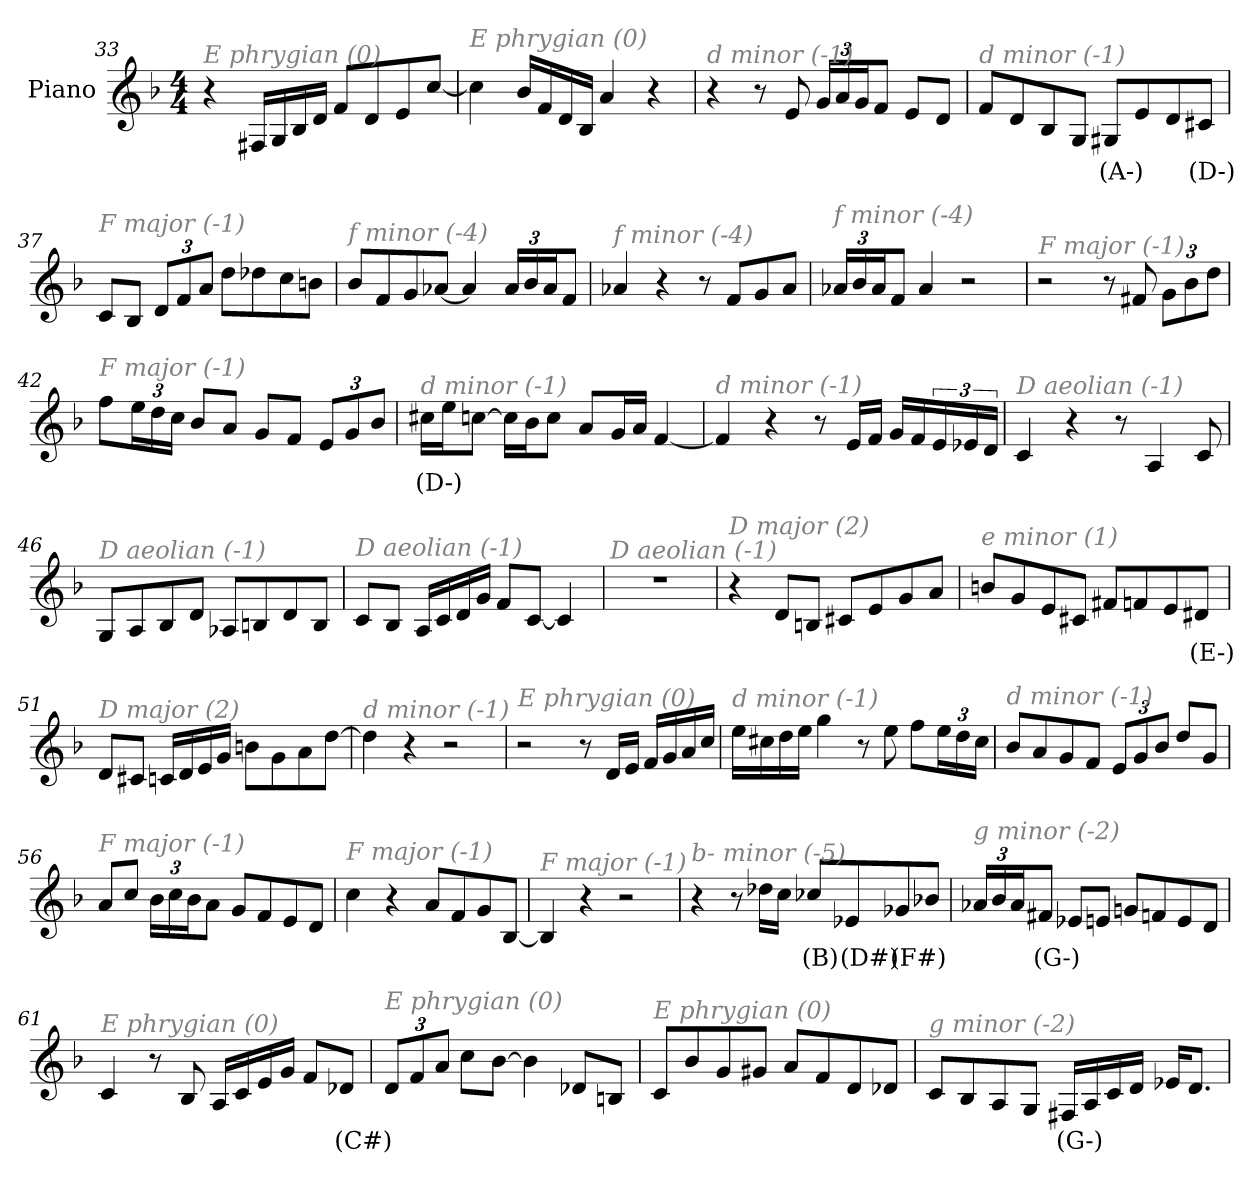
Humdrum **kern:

**kern	**text
*part1	*part1
*staff1	*staff1
*I"Piano	*
*I'Pno	*
*clefG2	*
*k[b-]	*
*F:	*
*M4/4	*
=33	=33
!LO:TX:i:color=#808080:t=E phrygian (0)	!
4r	.
16F#X/LL	.
16G/	.
16B-/	.
16d/JJ	.
8f/L	.
8d/	.
8e/	.
[8cc/J	.
=34	=34
!LO:TX:i:color=#808080:t=E phrygian (0)	!
4cc\]	.
16b-/LL	.
16f/	.
16d/	.
16B-/JJ	.
4a/	.
4r	.
=35	=35
!LO:TX:i:color=#808080:t=d minor (-1)	!
4r	.
8r	.
8e/	.
*Xbrackettup	*
24g/LL	.
24a/	.
24g/J	.
8f/J	.
8e/L	.
8d/J	.
!!LO:LB:g=z
=36	=36
!LO:TX:i:color=#808080:t=d minor (-1)	!
8f/L	.
8d/	.
8B-/	.
8G/J	.
8G#Xi/L	(A-)
8e/	.
8d/	.
8c#Xi/J	(D-)
=37	=37
!LO:TX:i:color=#808080:t=F major (-1)	!
8c/L	.
8B-/J	.
12d/L	.
12f/	.
12a/J	.
8dd\L	.
8dd-X\	.
8cc\	.
8bn\J	.
=38	=38
!LO:TX:i:color=#808080:t=f minor (-4)	!
8b-/L	.
8f/	.
8g/	.
[8a-X/J	.
4a-/]	.
24a-/LL	.
24b-/	.
24a-/J	.
8f/J	.
=39	=39
!LO:TX:i:color=#808080:t=f minor (-4)	!
4a-X/	.
4r	.
8r	.
8f/L	.
8g/	.
8a-/J	.
!!LO:PB:g=z
=40	=40
!LO:TX:i:color=#808080:t=f minor (-4)	!
24a-X/LL	.
24b-/	.
24a-/J	.
8f/J	.
4a-/	.
2r	.
=41	=41
!LO:TX:i:color=#808080:t=F major (-1)	!
2r	.
8r	.
8f#X/	.
12g\L	.
12b-\	.
12dd\J	.
=42	=42
!LO:TX:i:color=#808080:t=F major (-1)	!
8ff\L	.
24ee\L	.
24dd\	.
24cc\JJ	.
8b-/L	.
8a/J	.
8g/L	.
8f/J	.
12e/L	.
12g/	.
12b-/J	.
=43	=43
!LO:TX:i:color=#808080:t=d minor (-1)	!
16cc#Xi\LL	(D-)
16ee\J	.
[8cc\J	.
16cc\LL]	.
16b-\J	.
8cc\J	.
8a/L	.
16g/L	.
16a/JJ	.
[4f/	.
!!LO:LB:g=z
=44	=44
!LO:TX:i:color=#808080:t=d minor (-1)	!
4f/]	.
4r	.
8r	.
16e/LL	.
16f/JJ	.
16g/LL	.
16f/	.
*brackettup	*
24e/	.
24e-X/	.
24d/JJ	.
=45	=45
!LO:TX:i:color=#808080:t=D aeolian (-1)	!
4c/	.
4r	.
8r	.
4A/	.
8c/	.
=46	=46
!LO:TX:i:color=#808080:t=D aeolian (-1)	!
8G/L	.
8A/	.
8B-/	.
8d/J	.
8A-X/L	.
8Bn/	.
8d/	.
8B/J	.
=47	=47
!LO:TX:i:color=#808080:t=D aeolian (-1)	!
8c/L	.
8B-/J	.
16A/LL	.
16c/	.
16d/	.
16g/JJ	.
8f/L	.
[8c/J	.
4c/]	.
!!LO:LB:g=z
=48	=48
!LO:TX:i:color=#808080:t=D aeolian (-1)	!
1r	.
=49	=49
!LO:TX:i:color=#808080:t=D major (2)	!
4r	.
8d/L	.
8Bn/J	.
8c#X/L	.
8e/	.
8g/	.
8a/J	.
=50	=50
!LO:TX:i:color=#808080:t=e minor (1)	!
8bn/L	.
8g/	.
8e/	.
8c#X/J	.
8f#X/L	.
8fn/	.
8e/	.
8d#Xi/J	(E-)
=51	=51
!LO:TX:i:color=#808080:t=D major (2)	!
8d/L	.
8c#X/J	.
16cn/LL	.
16d/	.
16e/	.
16g/JJ	.
8bn\L	.
8g\	.
8a\	.
[8dd\J	.
=52	=52
!LO:TX:i:color=#808080:t=d minor (-1)	!
4dd\]	.
4r	.
2r	.
!!LO:LB:g=z
=53	=53
!LO:TX:i:color=#808080:t=E phrygian (0)	!
2r	.
8r	.
16d/LL	.
16e/JJ	.
16f/LL	.
16g/	.
16a/	.
16cc/JJ	.
=54	=54
!LO:TX:i:color=#808080:t=d minor (-1)	!
16ee\LL	.
16cc#X\	.
16dd\	.
16ee\JJ	.
4gg\	.
8r	.
8ee\	.
8ff\L	.
*Xbrackettup	*
24ee\L	.
24dd\	.
24cc#\JJ	.
=55	=55
!LO:TX:i:color=#808080:t=d minor (-1)	!
8b-/L	.
8a/	.
8g/	.
8f/J	.
12e/L	.
12g/	.
12b-/J	.
8dd/L	.
8g/J	.
=56	=56
!LO:TX:i:color=#808080:t=F major (-1)	!
8a/L	.
8cc/J	.
24b-\LL	.
24cc\	.
24b-\J	.
8a\J	.
8g/L	.
8f/	.
8e/	.
8d/J	.
!!LO:LB:g=z
=57	=57
!LO:TX:i:color=#808080:t=F major (-1)	!
4cc\	.
4r	.
8a/L	.
8f/	.
8g/	.
[8B-/J	.
=58	=58
!LO:TX:i:color=#808080:t=F major (-1)	!
4B-/]	.
4r	.
2r	.
=59	=59
!LO:TX:i:color=#808080:t=b- minor (-5)	!
4r	.
8r	.
16dd-X\LL	.
16cc\JJ	.
8cc-Xi/L	(B)
8e-Xi/	(D#)
8g-Xi/	(F#)
8b-X/J	.
=60	=60
!LO:TX:i:color=#808080:t=g minor (-2)	!
24a-X/LL	.
24b-/	.
24a-/J	.
8f#Xi/J	(G-)
8e-X/L	.
8en/J	.
8gn/L	.
8f/	.
8e/	.
8d/J	.
!!LO:LB:g=z
=61	=61
!LO:TX:i:color=#808080:t=E phrygian (0)	!
4c/	.
8r	.
8B-/	.
16A/LL	.
16c/	.
16e/	.
16g/JJ	.
8f/L	.
8d-Xi/J	(C#)
=62	=62
!LO:TX:i:color=#808080:t=E phrygian (0)	!
12d/L	.
12f/	.
12a/J	.
8cc\L	.
[8b-\J	.
4b-\]	.
8d-X/L	.
8Bn/J	.
=63	=63
!LO:TX:i:color=#808080:t=E phrygian (0)	!
8c/L	.
8b-/	.
8g/	.
8g#X/J	.
8a/L	.
8f/	.
8d/	.
8d-X/J	.
=64	=64
!LO:TX:i:color=#808080:t=g minor (-2)	!
8c/L	.
8B-/	.
8A/	.
8G/J	.
16F#Xi/LL	(G-)
16A/	.
16c/	.
16d/JJ	.
16e-X/KL	.
8.d/J	.
=	=
*-	*-
